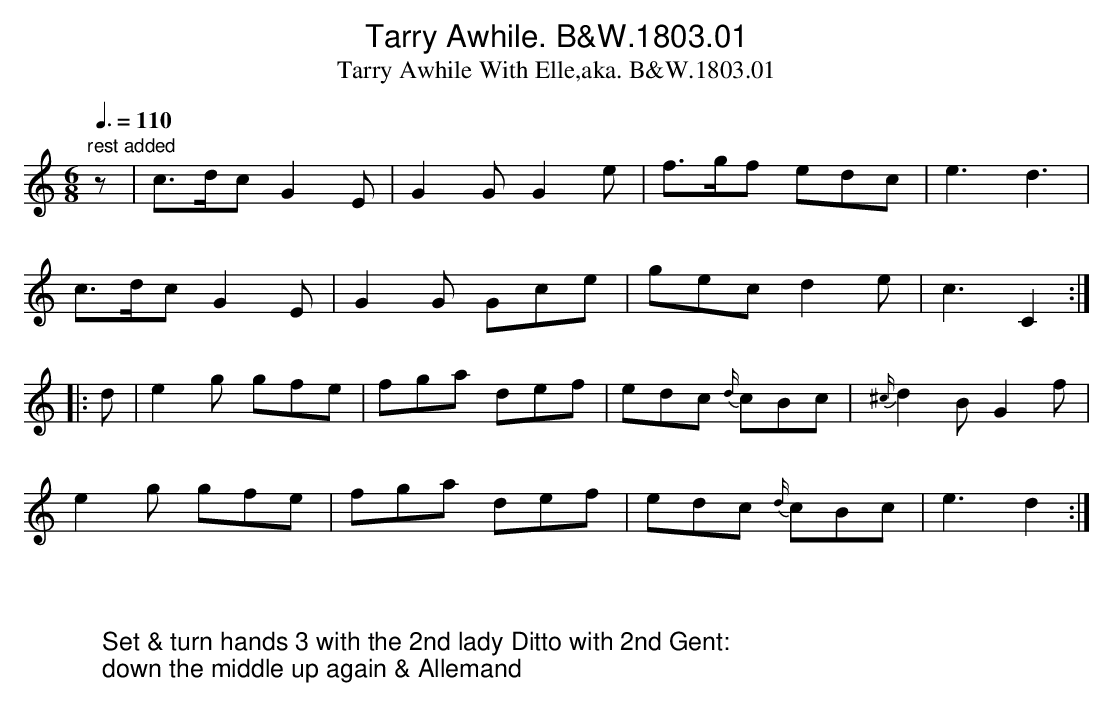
X:1
T:Tarry Awhile. B&W.1803.01
T:Tarry Awhile With Elle,aka. B&W.1803.01
M:6/8
L:1/8
Q:3/8=110
K:C
"rest added"z|c>dc G2E|G2G G2e|f>gf edc|e3d3|
c>dc G2E|G2G Gce|gec d2e|c3 C2:|
|:d|e2g gfe|fga def|edc {d/}cBc|{^c/}d2B G2f|
e2g gfe|fga def|edc {d/}cBc|e3d2:|
W:
W:
W:Set & turn hands 3 with the 2nd lady Ditto with 2nd Gent:
W:down the middle up again & Allemand
